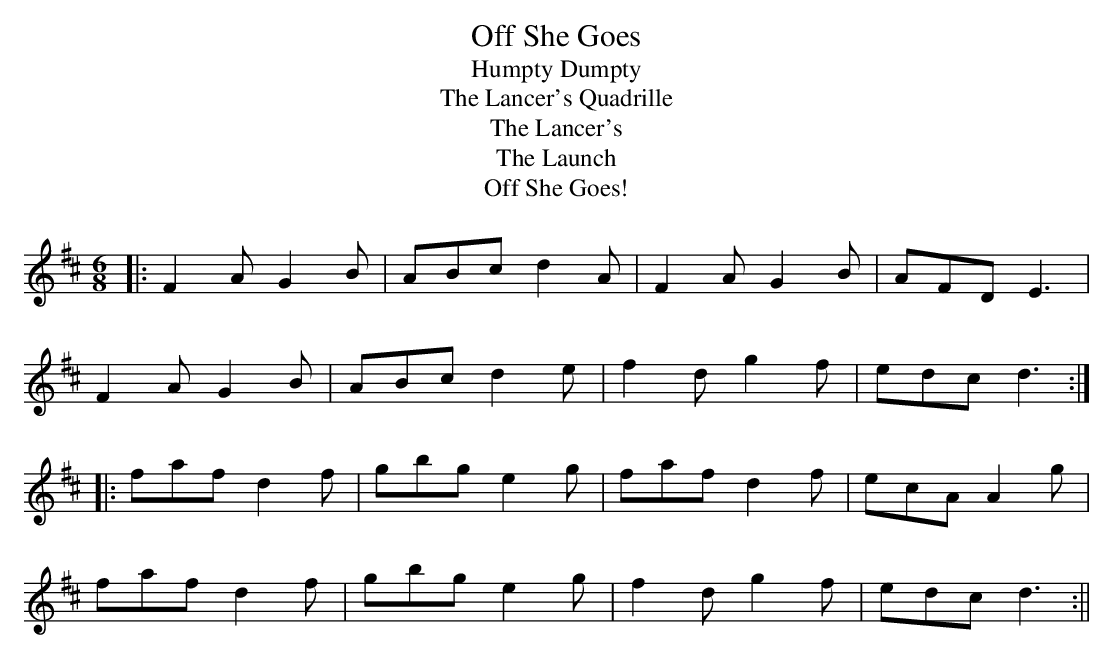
X:1
T:Off She Goes
T:Humpty Dumpty
T:Lancer's Quadrille, The
T:Lancer's, The
T:Launch, The
T:Off She Goes!
M:6/8
L:1/8
K:Dmaj
|:F2A G2B|ABc d2A|F2A G2B|AFD E3|
F2A G2B|ABc d2e|f2d g2f|edc d3:|
|:faf d2f|gbg e2g|faf d2f|ecA A2g|
faf d2f|gbg e2g|f2d g2f|edc d3:||
